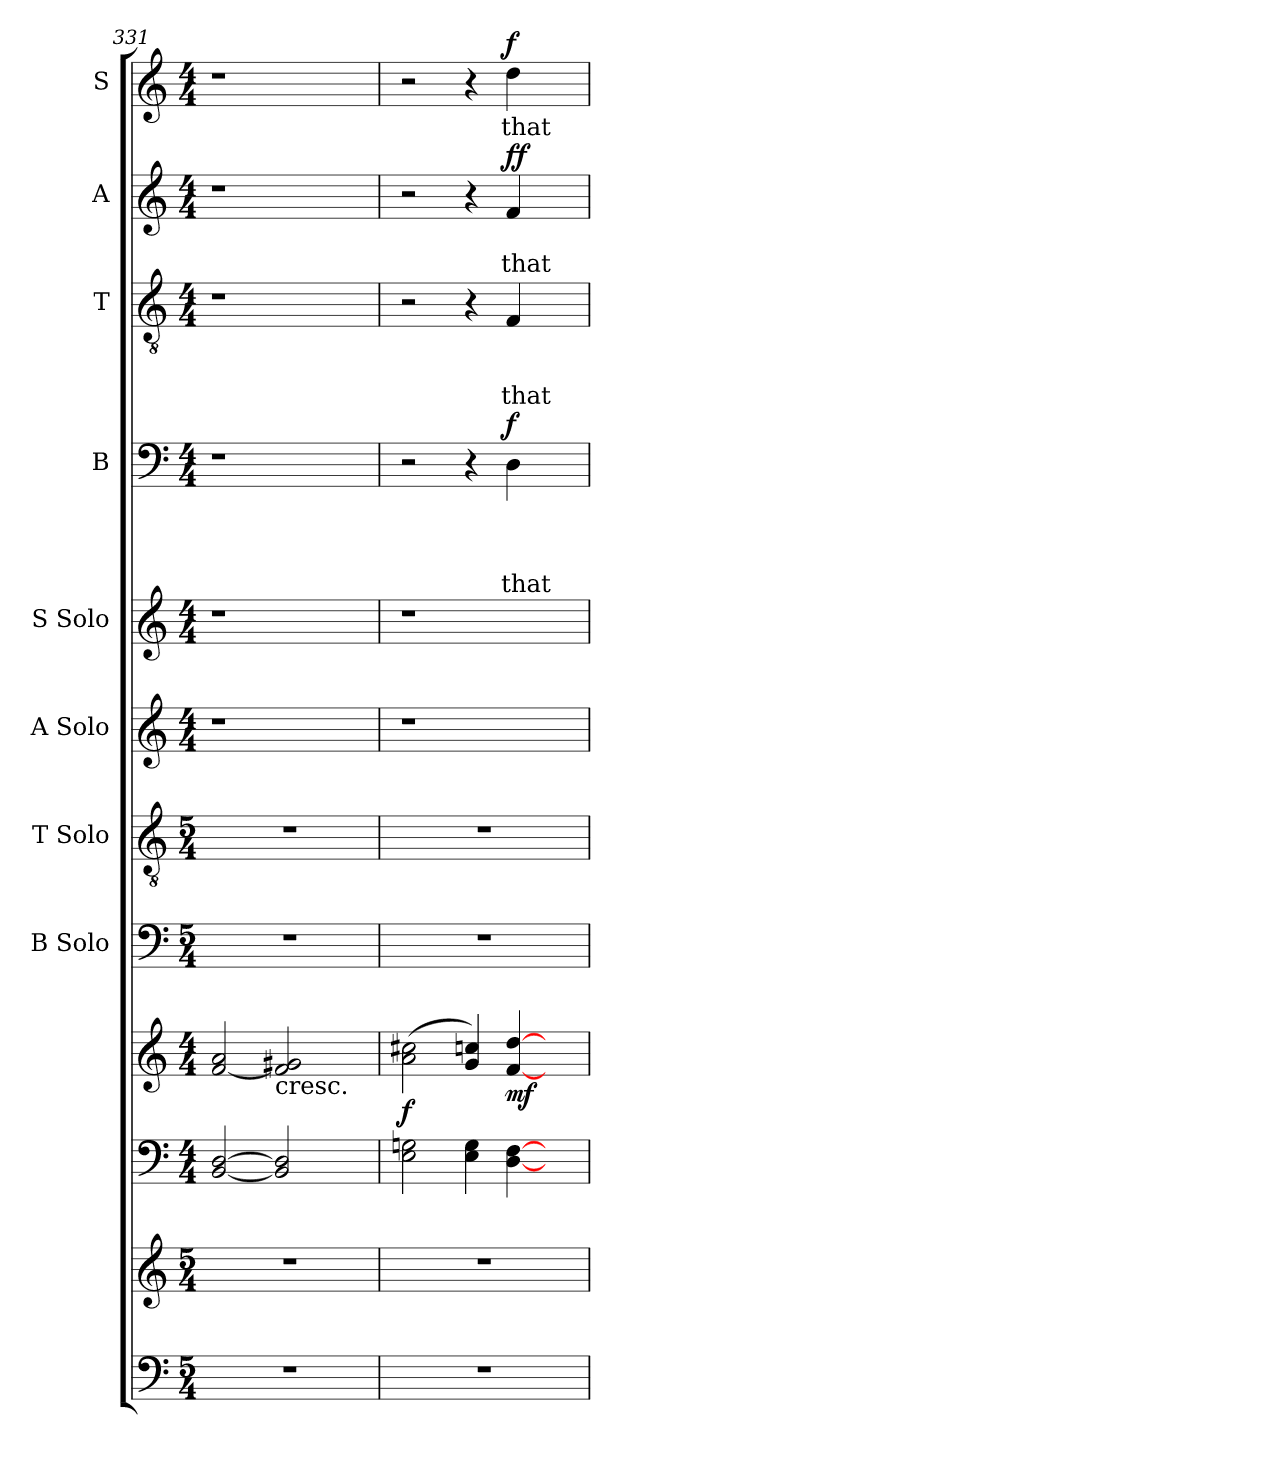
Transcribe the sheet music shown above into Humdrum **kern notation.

**kern	**kern	**kern	**dynam	**kern	**dynam	**kern	**kern	**kern	**kern	**kern	**text	**text	**text	**text	**dynam	**kern	**text	**text	**text	**kern	**text	**text	**dynam	**kern	**text	**dynam
*part12	*part11	*part10	*part10	*part9	*part9	*part8	*part7	*part6	*part5	*part4	*part4	*part4	*part4	*part4	*part4	*part3	*part3	*part3	*part3	*part2	*part2	*part2	*part2	*part1	*part1	*part1
*staff12	*staff11	*staff10	*staff10	*staff9	*staff9	*staff8	*staff7	*staff6	*staff5	*staff4	*staff4	*staff4	*staff4	*staff4	*staff4	*staff3	*staff3	*staff3	*staff3	*staff2	*staff2	*staff2	*staff2	*staff1	*staff1	*staff1
*	*	*	*	*	*	*I"B Solo	*I"T Solo	*I"A Solo	*I"S Solo	*I"B	*	*	*	*	*	*I"T	*	*	*	*I"A	*	*	*	*I"S	*	*
*clefF4	*clefG2	*clefF4	*	*clefG2	*	*clefF4	*clefGv2	*clefG2	*clefG2	*clefF4	*	*	*	*	*	*clefGv2	*	*	*	*clefG2	*	*	*	*clefG2	*	*
*k[]	*k[]	*k[]	*	*k[]	*	*k[]	*k[]	*k[]	*k[]	*k[]	*	*	*	*	*	*k[]	*	*	*	*k[]	*	*	*	*k[]	*	*
*C:	*C:	*C:	*	*C:	*	*C:	*C:	*C:	*C:	*C:	*	*	*	*	*	*C:	*	*	*	*C:	*	*	*	*C:	*	*
*M5/4	*M5/4	*M4/4	*	*M4/4	*	*M5/4	*M5/4	*M4/4	*M4/4	*M4/4	*	*	*	*	*	*M4/4	*	*	*	*M4/4	*	*	*	*M4/4	*	*
=331	=331	=331	=331	=331	=331	=331	=331	=331	=331	=331	=331	=331	=331	=331	=331	=331	=331	=331	=331	=331	=331	=331	=331	=331	=331	=331
4%5r	4%5r	[<2BB/ [>2D/	.	[<2f/ 2a/	.	4%5r	4%5r	1r	1r	1r	.	.	.	.	.	1r	.	.	.	1r	.	.	.	1r	.	.
!	!	!	!	!LO:TX:b:t=cresc.	!	!	!	!	!	!	!	!	!	!	!	!	!	!	!	!	!	!	!	!	!	!
.	.	2BB/] 2D/]	.	2f/] 2g#X/	.	.	.	.	.	.	.	.	.	.	.	.	.	.	.	.	.	.	.	.	.	.
.	.	4ryy	.	4ryy	.	.	.	4ryy	4ryy	4ryy	.	.	.	.	.	4ryy	.	.	.	4ryy	.	.	.	4ryy	.	.
=332	=332	=332	=332	=332	=332	=332	=332	=332	=332	=332	=332	=332	=332	=332	=332	=332	=332	=332	=332	=332	=332	=332	=332	=332	=332	=332
!	!	!	!LO:DY:a	!	!	!	!	!	!	!	!	!	!	!	!	!	!	!	!	!	!	!	!	!	!	!
4%5r	4%5r	2E\ 2Gn\	f	(>2a\ 2cc#X\	.	4%5r	4%5r	1r	1r	2r	.	.	.	.	.	2r	.	.	.	2r	.	.	.	2r	.	.
.	.	4E\ 4G\	.	4g/ 4ccn/)	.	.	.	.	.	4r	.	.	.	.	.	4r	.	.	.	4r	.	.	.	4r	.	.
!	!	!	!	!	!LO:DY:b	!	!	!	!	!	!	!	!	!LO:LY:b	!LO:DY:a	!	!	!	!LO:LY:b	!	!	!LO:LY:b	!LO:DY:a	!	!LO:LY:b	!
!	!	!	!	!	!	!	!	!	!	!	!	!	!	!	!	!	!	!	!	!	!	!	!LO:DY:n=1:b	!	!	!LO:DY:a
.	.	[<4D\ [>4F\	.	[<4f/ [>4dd/	mf	.	.	.	.	4D\	.	.	.	that	f	4F/	.	.	that	4f/	.	that	f f	4dd\	that	f
.	.	4ryy	.	4ryy	.	.	.	4ryy	4ryy	4ryy	.	.	.	.	.	4ryy	.	.	.	4ryy	.	.	.	4ryy	.	.
=	=	=	=	=	=	=	=	=	=	=	=	=	=	=	=	=	=	=	=	=	=	=	=	=	=	=
*-	*-	*-	*-	*-	*-	*-	*-	*-	*-	*-	*-	*-	*-	*-	*-	*-	*-	*-	*-	*-	*-	*-	*-	*-	*-	*-
